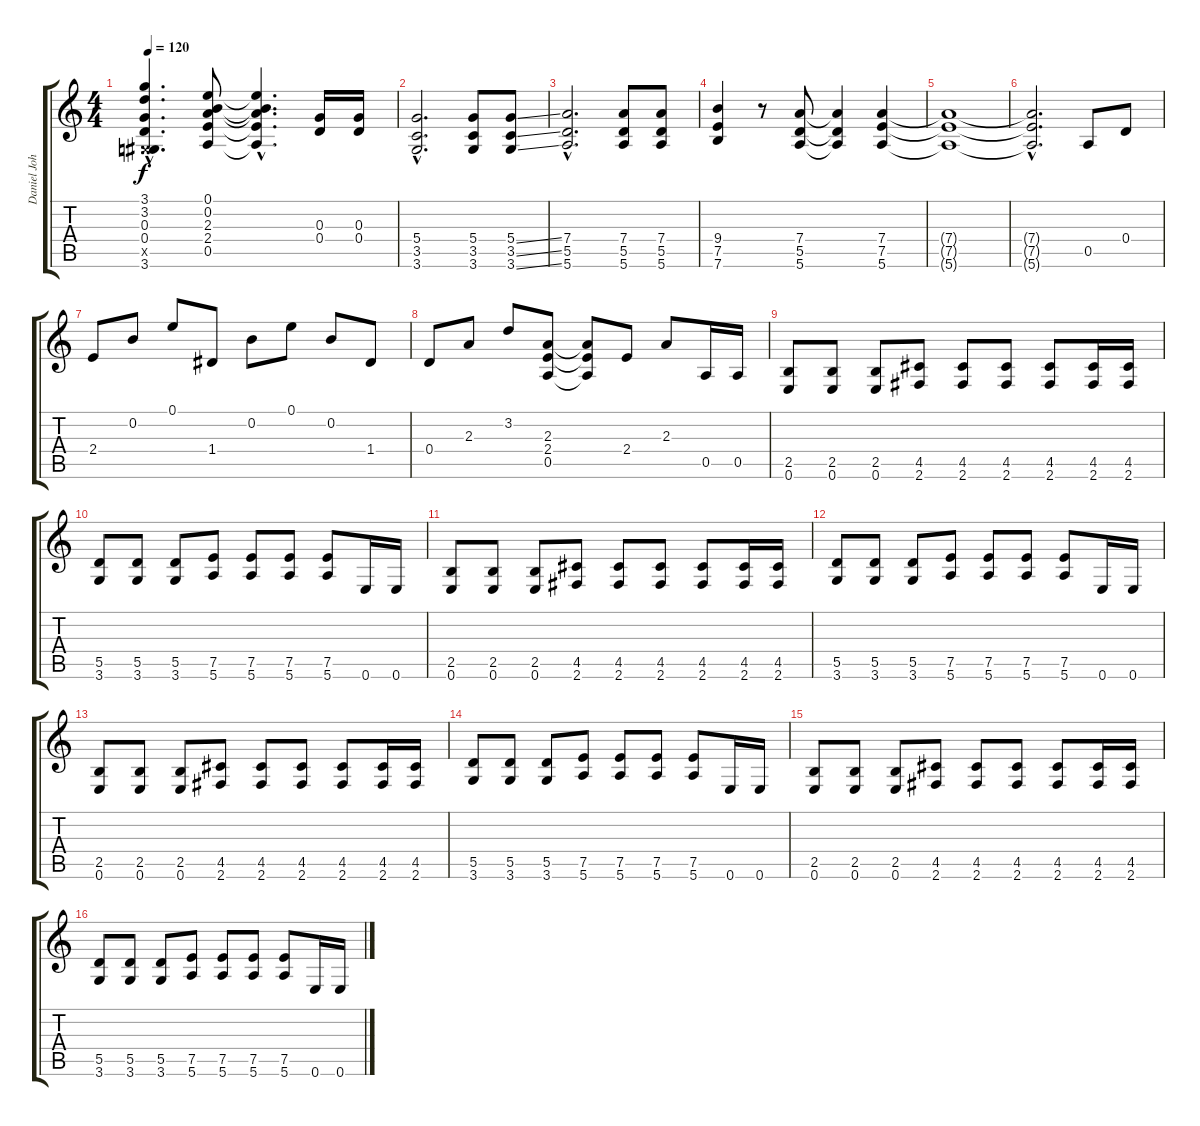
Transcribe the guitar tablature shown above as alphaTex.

\track ("Daniel Johns (gtr2)" "Daniel Joh") {instrument distortionguitar}
\staff {score tabs}
\tuning (E4 B3 G3 D3 A2 E2) {hide}
\ts (4 4)
\tempo 120
\clef g2
\ks c
(3.1{hac} 3.2{hac} 0.3{hac} 0.4{hac} -1.5{hac x} 3.6{hac}).4{d dy f} (0.1 0.2 2.3 2.4 0.5).8 (0.1{hac t} 0.2{hac t} 2.3{hac t} 2.4{hac t} 0.5{hac t}).4{d} (0.3 0.4).16 (0.3 0.4).16 |
(5.4{hac} 3.5{hac} 3.6{hac}).2{d} (5.4 3.5 3.6).8 (5.4{ss} 3.5{ss} 3.6{ss}).8 |
(7.4{hac} 5.5{hac} 5.6{hac}).2{d} (7.4 5.5 5.6).8 (7.4 5.5 5.6).8 |
(9.4 7.5 7.6).4 r.8 (7.4 5.5 5.6).8 (7.4{t} 5.5{t} 5.6{t}).4 (7.4 7.5 5.6).4 |
(7.4{t} 7.5{t} 5.6{t}).1 |
(7.4{hac t} 7.5{hac t} 5.6{hac t}).2{d} 0.5.8 0.4.8 |
2.4.8 0.2.8 0.1.8 1.4.8 0.2.8 0.1.8 0.2.8 1.4.8 |
0.4.8 2.3.8 3.2.8 (2.3 2.4 0.5).8 (2.3{t} 2.4{t} 0.5{t}).8 2.4.8 2.3.8 0.5.16 0.5.16 |
(2.5 0.6).8 (2.5 0.6).8 (2.5 0.6).8 (4.5 2.6).8 (4.5 2.6).8 (4.5 2.6).8 (4.5 2.6).8 (4.5 2.6).16 (4.5 2.6).16 |
(5.5 3.6).8 (5.5 3.6).8 (5.5 3.6).8 (7.5 5.6).8 (7.5 5.6).8 (7.5 5.6).8 (7.5 5.6).8 0.6.16 0.6.16 |
(2.5 0.6).8 (2.5 0.6).8 (2.5 0.6).8 (4.5 2.6).8 (4.5 2.6).8 (4.5 2.6).8 (4.5 2.6).8 (4.5 2.6).16 (4.5 2.6).16 |
(5.5 3.6).8 (5.5 3.6).8 (5.5 3.6).8 (7.5 5.6).8 (7.5 5.6).8 (7.5 5.6).8 (7.5 5.6).8 0.6.16 0.6.16 |
(2.5 0.6).8 (2.5 0.6).8 (2.5 0.6).8 (4.5 2.6).8 (4.5 2.6).8 (4.5 2.6).8 (4.5 2.6).8 (4.5 2.6).16 (4.5 2.6).16 |
(5.5 3.6).8 (5.5 3.6).8 (5.5 3.6).8 (7.5 5.6).8 (7.5 5.6).8 (7.5 5.6).8 (7.5 5.6).8 0.6.16 0.6.16 |
(2.5 0.6).8 (2.5 0.6).8 (2.5 0.6).8 (4.5 2.6).8 (4.5 2.6).8 (4.5 2.6).8 (4.5 2.6).8 (4.5 2.6).16 (4.5 2.6).16 |
(5.5 3.6).8 (5.5 3.6).8 (5.5 3.6).8 (7.5 5.6).8 (7.5 5.6).8 (7.5 5.6).8 (7.5 5.6).8 0.6.16 0.6.16
